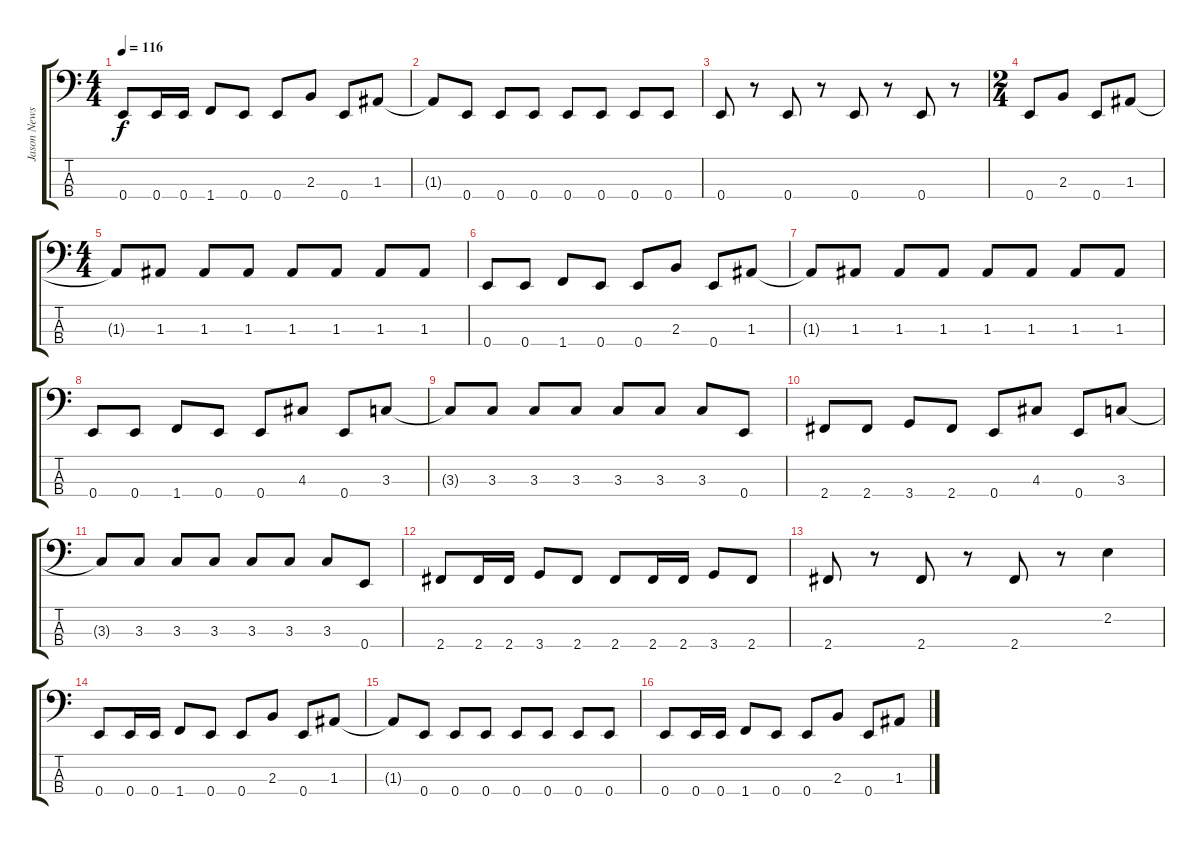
\track ("Jason Newsted" "Jason News") {instrument slapbass1}
\staff {score tabs}
\tuning (G2 D2 A1 E1) {hide}
\ts (4 4)
\tempo 116
\clef f4
\ks c
0.4.8{dy f} 0.4.16 0.4.16 1.4.8 0.4.8 0.4.8 2.3.8 0.4.8 1.3.8 |
1.3{t}.8 0.4.8 0.4.8 0.4.8 0.4.8 0.4.8 0.4.8 0.4.8 |
0.4.8 r.8 0.4.8 r.8 0.4.8 r.8 0.4.8 r.8 |
\ts (2 4)
0.4.8 2.3.8 0.4.8 1.3.8 |
\ts (4 4)
1.3{t}.8 1.3.8 1.3.8 1.3.8 1.3.8 1.3.8 1.3.8 1.3.8 |
0.4.8 0.4.8 1.4.8 0.4.8 0.4.8 2.3.8 0.4.8 1.3.8 |
1.3{t}.8 1.3.8 1.3.8 1.3.8 1.3.8 1.3.8 1.3.8 1.3.8 |
0.4.8 0.4.8 1.4.8 0.4.8 0.4.8 4.3.8 0.4.8 3.3.8 |
3.3{t}.8 3.3.8 3.3.8 3.3.8 3.3.8 3.3.8 3.3.8 0.4.8 |
2.4.8 2.4.8 3.4.8 2.4.8 0.4.8 4.3.8 0.4.8 3.3.8 |
3.3{t}.8 3.3.8 3.3.8 3.3.8 3.3.8 3.3.8 3.3.8 0.4.8 |
2.4.8 2.4.16 2.4.16 3.4.8 2.4.8 2.4.8 2.4.16 2.4.16 3.4.8 2.4.8 |
2.4.8 r.8 2.4.8 r.8 2.4.8 r.8 2.2.4 |
0.4.8 0.4.16 0.4.16 1.4.8 0.4.8 0.4.8 2.3.8 0.4.8 1.3.8 |
1.3{t}.8 0.4.8 0.4.8 0.4.8 0.4.8 0.4.8 0.4.8 0.4.8 |
0.4.8 0.4.16 0.4.16 1.4.8 0.4.8 0.4.8 2.3.8 0.4.8 1.3.8
